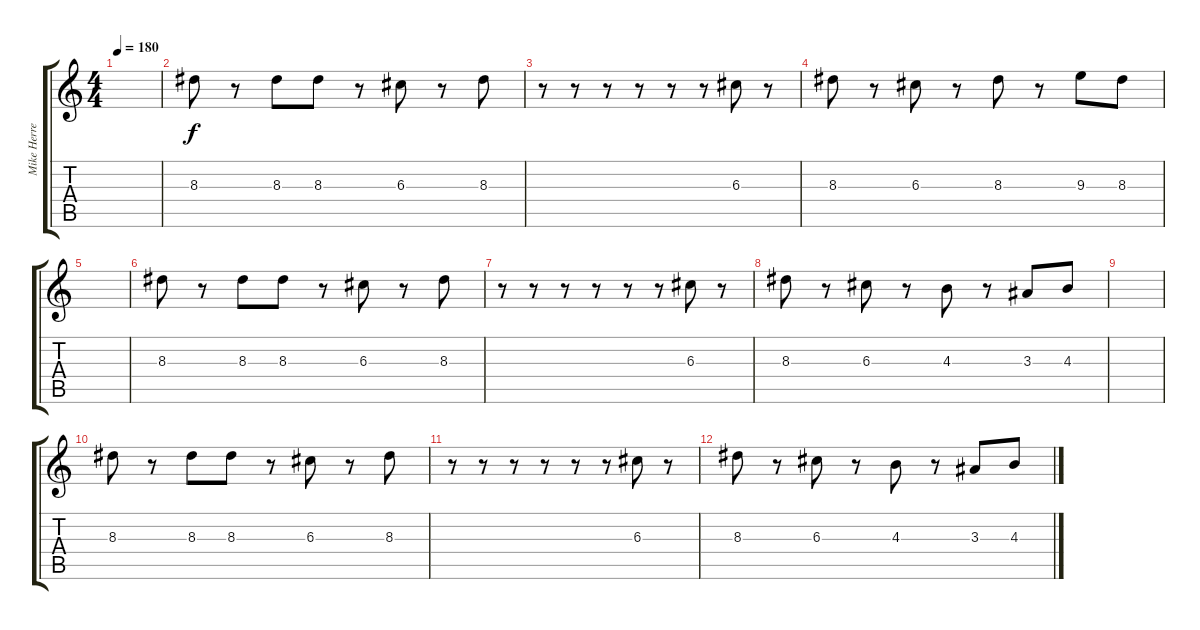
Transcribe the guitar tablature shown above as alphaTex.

\track ("Mike Herrera [Lead Vocals]" "Mike Herre") {instrument contrabass}
\staff {score tabs}
\tuning (E4 B3 G3 D3 A2 E2) {hide}
\ts (4 4)
\tempo 180
\clef g2
\ks c
|
8.3.8 r.8 8.3.8 8.3.8 r.8 6.3.8 r.8 8.3.8 |
r.8 r.8 r.8 r.8 r.8 r.8 6.3.8 r.8 |
8.3.8 r.8 6.3.8 r.8 8.3.8 r.8 9.3.8 8.3.8 |
|
8.3.8 r.8 8.3.8 8.3.8 r.8 6.3.8 r.8 8.3.8 |
r.8 r.8 r.8 r.8 r.8 r.8 6.3.8 r.8 |
8.3.8 r.8 6.3.8 r.8 4.3.8 r.8 3.3.8 4.3.8 |
|
8.3.8 r.8 8.3.8 8.3.8 r.8 6.3.8 r.8 8.3.8 |
r.8 r.8 r.8 r.8 r.8 r.8 6.3.8 r.8 |
8.3.8 r.8 6.3.8 r.8 4.3.8 r.8 3.3.8 4.3.8
